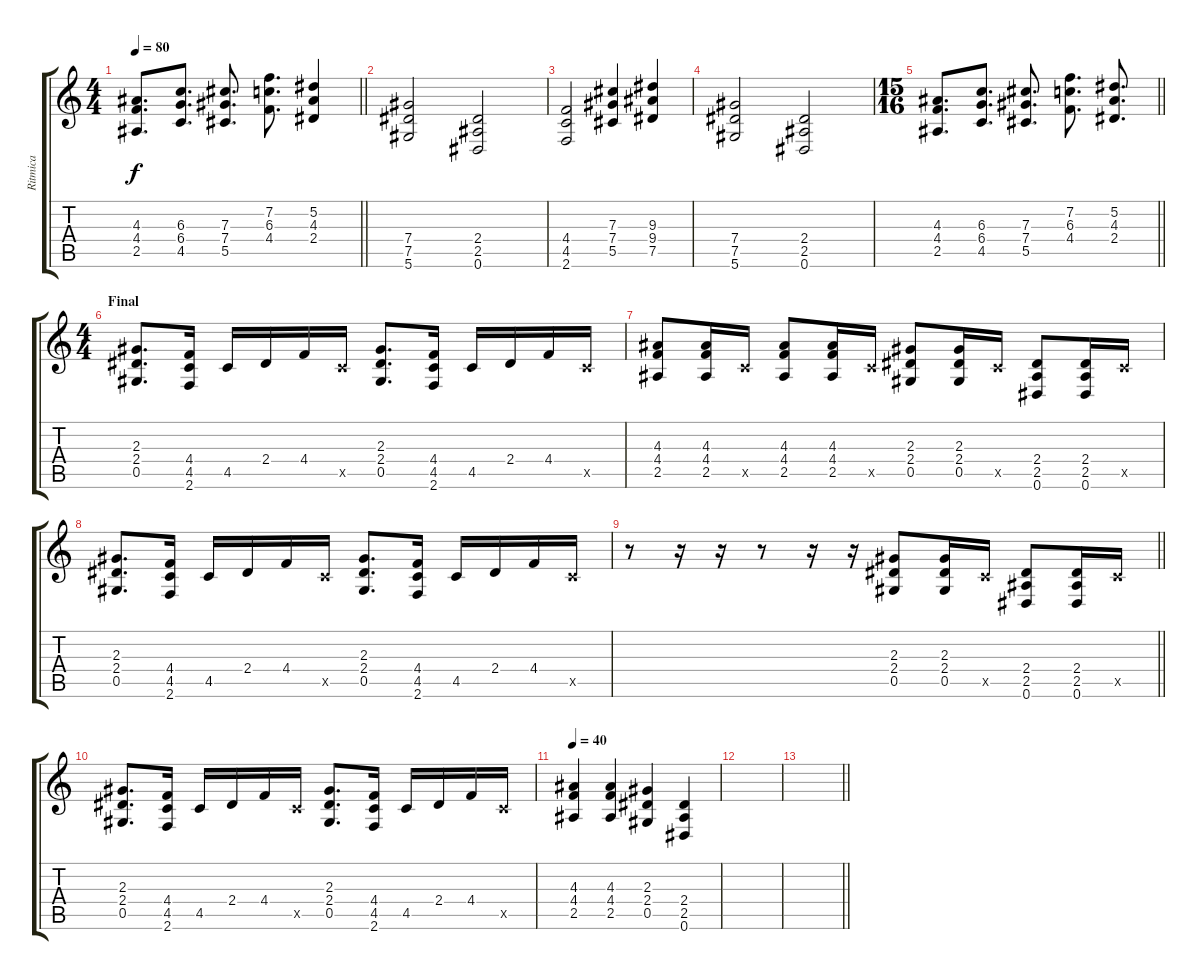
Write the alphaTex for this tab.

\track ("Ritmica" "Ritmica") {instrument distortionguitar}
\staff {score tabs}
\tuning (Eb4 Bb3 Gb3 Db3 Ab2 Eb2) {hide}
\ts (4 4)
\tempo 80
\clef g2
\barLineRight lightlight
\ks c
(4.3 4.4 2.5).8{d dy f} (6.3 6.4 4.5).8{d} (7.3 7.4 5.5).8{d} (7.2 6.3 4.4).8{d} (5.2 4.3 2.4).4 |
(7.4 7.5 5.6).2 (2.4 2.5 0.6).2 |
(4.4 4.5 2.6).2 (7.3 7.4 5.5).4 (9.3 9.4 7.5).4 |
(7.4 7.5 5.6).2 (2.4 2.5 0.6).2 |
\ts (15 16)
\barLineRight lightlight
(4.3 4.4 2.5).8{d} (6.3 6.4 4.5).8{d} (7.3 7.4 5.5).8{d} (7.2 6.3 4.4).8{d} (5.2 4.3 2.4).8{d} |
\ts (4 4)
\section ("" "Final")
(2.3 2.4 0.5).8{d} (4.4 4.5 2.6).16 4.5.16 2.4.16 4.4.16 4.5{x}.16 (2.3 2.4 0.5).8{d} (4.4 4.5 2.6).16 4.5.16 2.4.16 4.4.16 4.5{x}.16 |
(4.3 4.4 2.5).8 (4.3 4.4 2.5).16 4.5{x}.16 (4.3 4.4 2.5).8 (4.3 4.4 2.5).16 4.5{x}.16 (2.3 2.4 0.5).8 (2.3 2.4 0.5).16 4.5{x}.16 (2.4 2.5 0.6).8 (2.4 2.5 0.6).16 4.5{x}.16 |
(2.3 2.4 0.5).8{d} (4.4 4.5 2.6).16 4.5.16 2.4.16 4.4.16 4.5{x}.16 (2.3 2.4 0.5).8{d} (4.4 4.5 2.6).16 4.5.16 2.4.16 4.4.16 4.5{x}.16 |
\barLineRight lightlight
r.8 r.16 r.16 r.8 r.16 r.16 (2.3 2.4 0.5).8 (2.3 2.4 0.5).16 4.5{x}.16 (2.4 2.5 0.6).8 (2.4 2.5 0.6).16 4.5{x}.16 |
(2.3 2.4 0.5).8{d} (4.4 4.5 2.6).16 4.5.16 2.4.16 4.4.16 4.5{x}.16 (2.3 2.4 0.5).8{d} (4.4 4.5 2.6).16 4.5.16 2.4.16 4.4.16 4.5{x}.16 |
\tempo 40
(4.3 4.4 2.5).4 (4.3 4.4 2.5).4 (2.3 2.4 0.5).4 (2.4 2.5 0.6).4 |
|
\barLineRight lightlight
